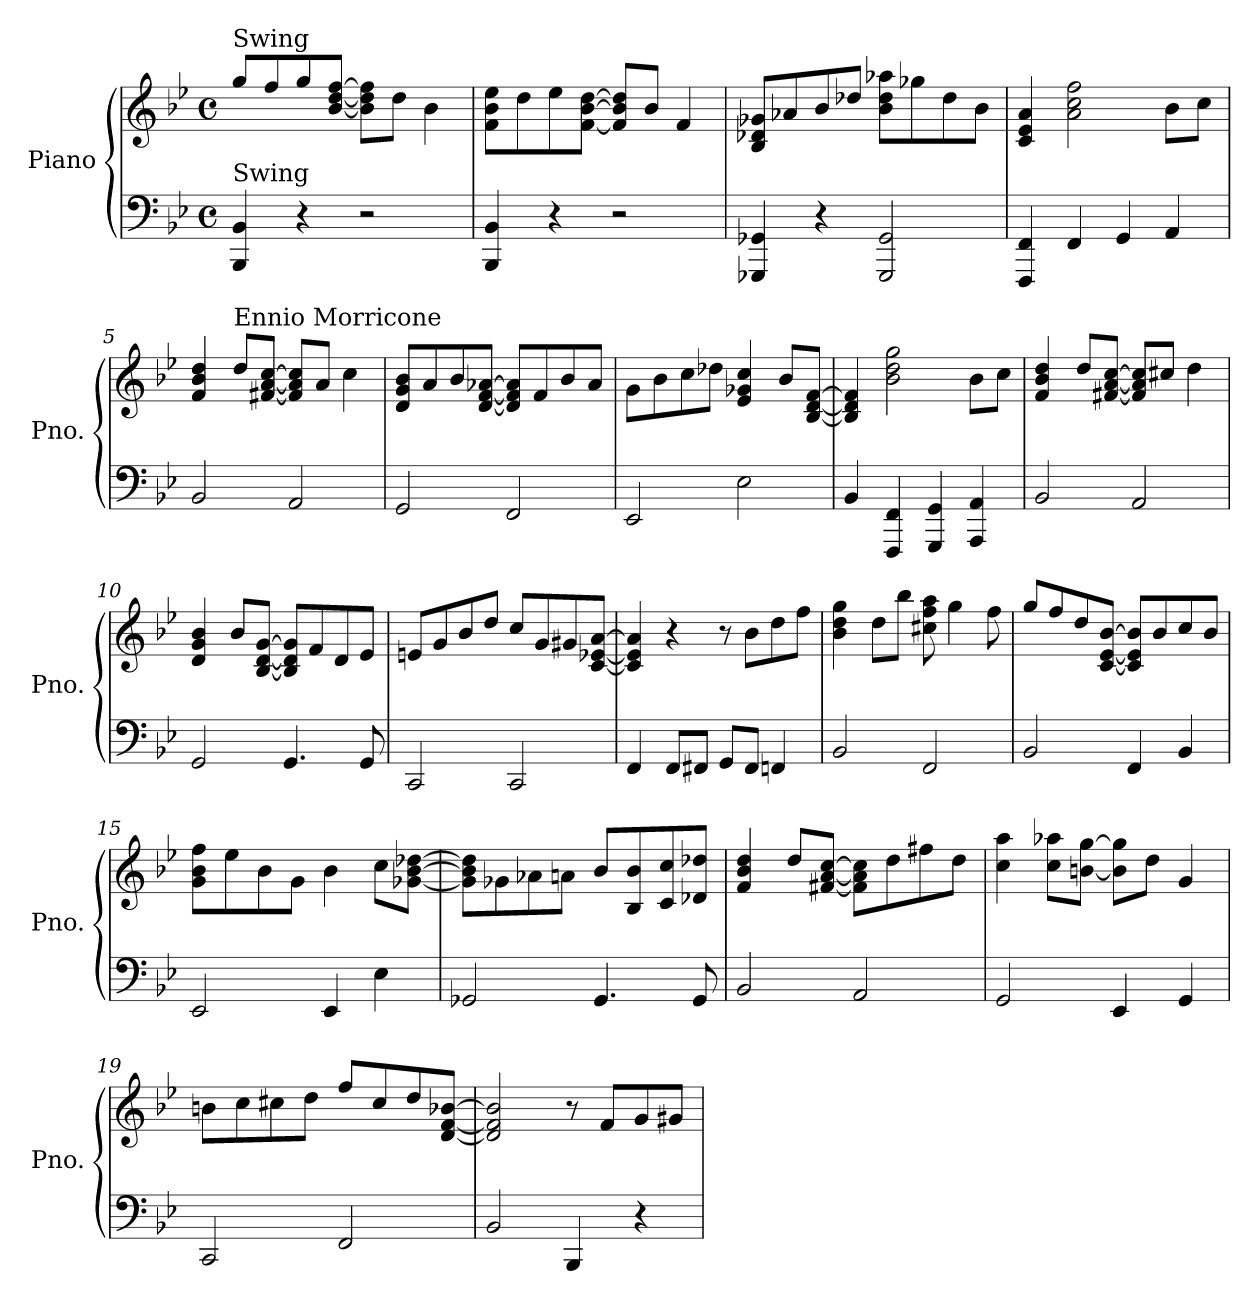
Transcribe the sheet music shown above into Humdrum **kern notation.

**kern	**kern
*part1	*part1
*staff2	*staff1
*I"Piano	*
*I'Pno.	*
*clefF4	*clefG2
*k[b-e-]	*k[b-e-]
*M4/4	*M4/4
*met(c)	*met(c)
*MM140	*MM140
=1	=1
!	!LO:TX:a:t=Swing
!LO:TX:a:t=Swing	!
4BBB-/ 4BB-/	8gg/L
.	8ff/
4r	8gg/
.	[8b-/ [8dd/ [8ff/J
2r	8b-\] 8dd\] 8ff\]L
.	8dd\J
.	4b-\
=2	=2
4BBB-/ 4BB-/	8f\ 8b-\ 8ee-\L
.	8dd\
4r	8ee-\
.	[8f\ [8b-\ [8dd\J
2r	8f/] 8b-/] 8dd/]L
.	8b-/J
.	4f/
=3	=3
4GGG-X/ 4GG-X/	8B-/ 8d-X/ 8g-X/L
.	8a-X/
4r	8b-/
.	8dd-X/J
2GGG-/ 2GG-/	8b-\ 8dd-\ 8aa-X\L
.	8gg-X\
.	8dd-\
.	8b-\J
=4	=4
4FFF/ 4FF/	4c/ 4e-/ 4a/
4FF/	2a\ 2cc\ 2ff\
4GG/	.
4AA/	8b-\L
.	8cc\J
=5	=5
2BB-/	4f/ 4b-/ 4dd/
!	!LO:TX:a:t=Ennio Morricone
.	8dd/L
.	[8f#X/ [8a/ [8cc/J
2AA/	8f#/] 8a/] 8cc/]L
.	8a/J
.	4cc\
!!LO:LB:g=z
=6	=6
2GG/	8d/ 8g/ 8b-/L
.	8a/
.	8b-/
.	[8d/ [8f/ [8a-X/J
2FF/	8d/] 8f/] 8a-/]L
.	8f/
.	8b-/
.	8a-/J
=7	=7
2EE-/	8g\L
.	8b-\
.	8cc\
.	8dd-X\J
2E-\	4e-/ 4g-X/ 4cc/
.	8b-/L
.	[8B-/ [8d/ [8f/J
=8	=8
4BB-/	4B-/] 4d/] 4f/]
4FFF/ 4FF/	2b-\ 2dd\ 2gg\
4GGG/ 4GG/	.
4AAA/ 4AA/	8b-\L
.	8cc\J
=9	=9
2BB-/	4f/ 4b-/ 4dd/
.	8dd/L
.	[8f#X/ [8a/ [8cc/J
2AA/	8f#/] 8a/] 8cc/]L
.	8cc#X/J
.	4dd\
=10	=10
2GG/	4d/ 4g/ 4b-/
.	8b-/L
.	[8B-/ [8d/ [8g/J
4.GG/	8B-/] 8d/] 8g/]L
.	8f/
.	8d/
8GG/	8e-/J
!!LO:LB:g=z
=11	=11
2CC/	8en/L
.	8g/
.	8b-/
.	8dd/J
2CC/	8cc/L
.	8g/
.	8g#X/
.	[8c/ [8e-X/ [8a/J
=12	=12
4FF/	4c/] 4e-/] 4a/]
8FF/L	4r
8FF#X/J	.
8GG/L	8r
8FF#/J	8b-\L
4FFn/	8dd\
.	8ff\J
=13	=13
2BB-/	4b-\ 4dd\ 4gg\
.	8dd\L
.	8bb-\J
2FF/	8cc#X\ 8ff\ 8aa\
.	4gg\
.	8ff\
=14	=14
2BB-/	8gg/L
.	8ff/
.	8dd/
.	[8c/ [8e-/ [8b-/J
4FF/	8c/] 8e-/] 8b-/]L
.	8b-/
4BB-/	8cc/
.	8b-/J
=15	=15
2EE-/	8g\ 8b-\ 8ff\L
.	8ee-\
.	8b-\
.	8g\J
4EE-/	4b-\
4E-\	8cc\L
.	[8g-X\ [8b-\ [8dd-X\J
!!LO:LB:g=z
=16	=16
2GG-X/	8g-\] 8b-\] 8dd-\]L
.	8g-X\
.	8a-X\
.	8an\J
4.GG-/	8b-/L
.	8B-/ 8b-/
.	8c/ 8cc/
8GG-/	8d-X/ 8dd-X/J
=17	=17
2BB-/	4f/ 4b-/ 4dd/
.	8dd/L
.	[8f#X/ [8a/ [8cc/J
2AA/	8f#\] 8a\] 8cc\]L
.	8dd\
.	8ff#X\
.	8dd\J
=18	=18
2GG/	4cc\ 4aa\
.	8cc\ 8aa-X\L
.	[8bn\ [8gg\J
4EE-/	8b\] 8gg\]L
.	8dd\J
4GG/	4g/
=19	=19
2CC/	8bn\L
.	8cc\
.	8cc#X\
.	8dd\J
2FF/	8ff/L
.	8cc#/
.	8dd/
.	[8d/ [8f/ [8b-X/J
!!LO:LB:g=z
=20	=20
2BB-/	2d/] 2f/] 2b-/]
4BBB-/	8r
.	8f/L
4r	8g/
.	8g#X/J
=	=
*-	*-
